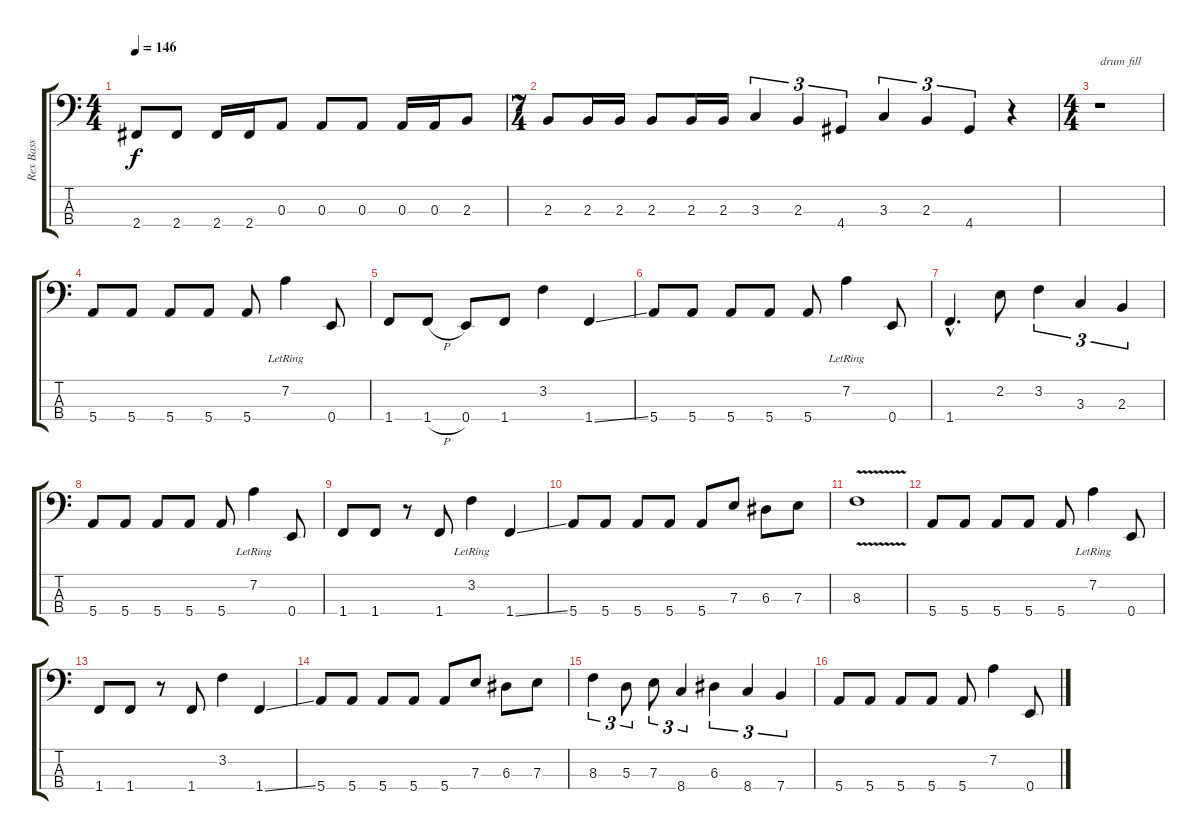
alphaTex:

\track ("Rex Bass" "Rex Bass") {instrument electricbasspick}
\staff {score tabs}
\tuning (G2 D2 A1 E1) {hide}
\ts (4 4)
\tempo 146
\clef f4
\ks c
2.4.8{dy f} 2.4.8 2.4.16 2.4.16 0.3.8 0.3.8 0.3.8 0.3.16 0.3.16 2.3.8 |
\ts (7 4)
2.3.8 2.3.16 2.3.16 2.3.8 2.3.16 2.3.16 3.3.4{tu (3 2)} 2.3.4{tu (3 2)} 4.4.4{tu (3 2)} 3.3.4{tu (3 2)} 2.3.4{tu (3 2)} 4.4.4{tu (3 2)} r.4 |
\ts (4 4)
r.1{txt "drum fill"} |
5.4.8 5.4.8 5.4.8 5.4.8 5.4.8 7.2{lr}.4 0.4.8 |
1.4.8 1.4{h}.8 0.4.8 1.4.8 3.2.4 1.4{ss}.4 |
5.4.8 5.4.8 5.4.8 5.4.8 5.4.8 7.2{lr}.4 0.4.8 |
1.4{hac}.4{d} 2.2.8 3.2.4{tu (3 2)} 3.3.4{tu (3 2)} 2.3.4{tu (3 2)} |
5.4.8 5.4.8 5.4.8 5.4.8 5.4.8 7.2{lr}.4 0.4.8 |
1.4.8 1.4.8 r.8 1.4.8 3.2{lr}.4 1.4{ss}.4 |
5.4.8 5.4.8 5.4.8 5.4.8 5.4.8 7.3.8 6.3.8 7.3.8 |
8.3{v}.1 |
5.4.8 5.4.8 5.4.8 5.4.8 5.4.8 7.2{lr}.4 0.4.8 |
1.4.8 1.4.8 r.8 1.4.8 3.2.4 1.4{ss}.4 |
5.4.8 5.4.8 5.4.8 5.4.8 5.4.8 7.3.8 6.3.8 7.3.8 |
8.3.4{tu (3 2)} 5.3.8{tu (3 2)} 7.3.8{tu (3 2)} 8.4.4{tu (3 2)} 6.3.4{tu (3 2)} 8.4.4{tu (3 2)} 7.4.4{tu (3 2)} |
5.4.8 5.4.8 5.4.8 5.4.8 5.4.8 7.2.4 0.4.8
